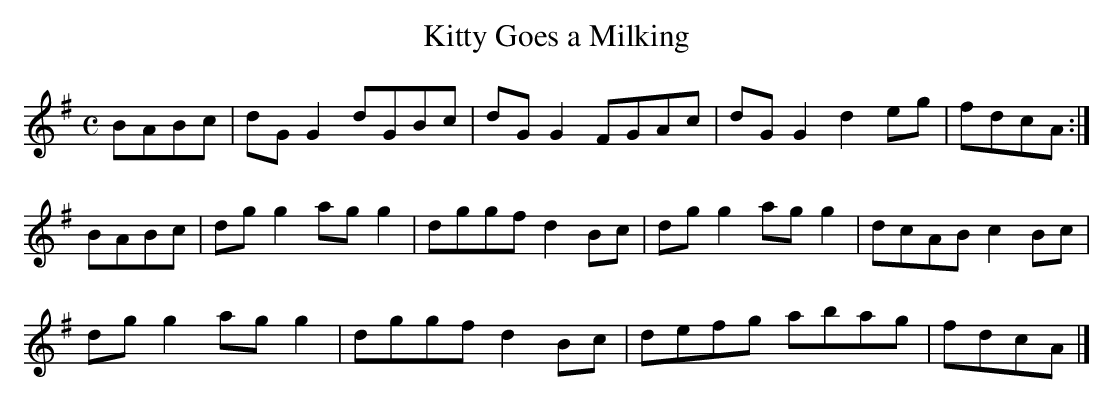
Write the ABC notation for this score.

X:1
T:Kitty Goes a Milking
M:C
L:1/8
K:G Major
BABc|dGG2 dGBc|dGG2 FGAc|dGG2 d2eg|fdcA:|!
BABc|dgg2 agg2|dggf d2Bc|dgg2 agg2|dcAB c2Bc|!
dgg2 agg2|dggf d2Bc|defg abag|fdcA|]!
